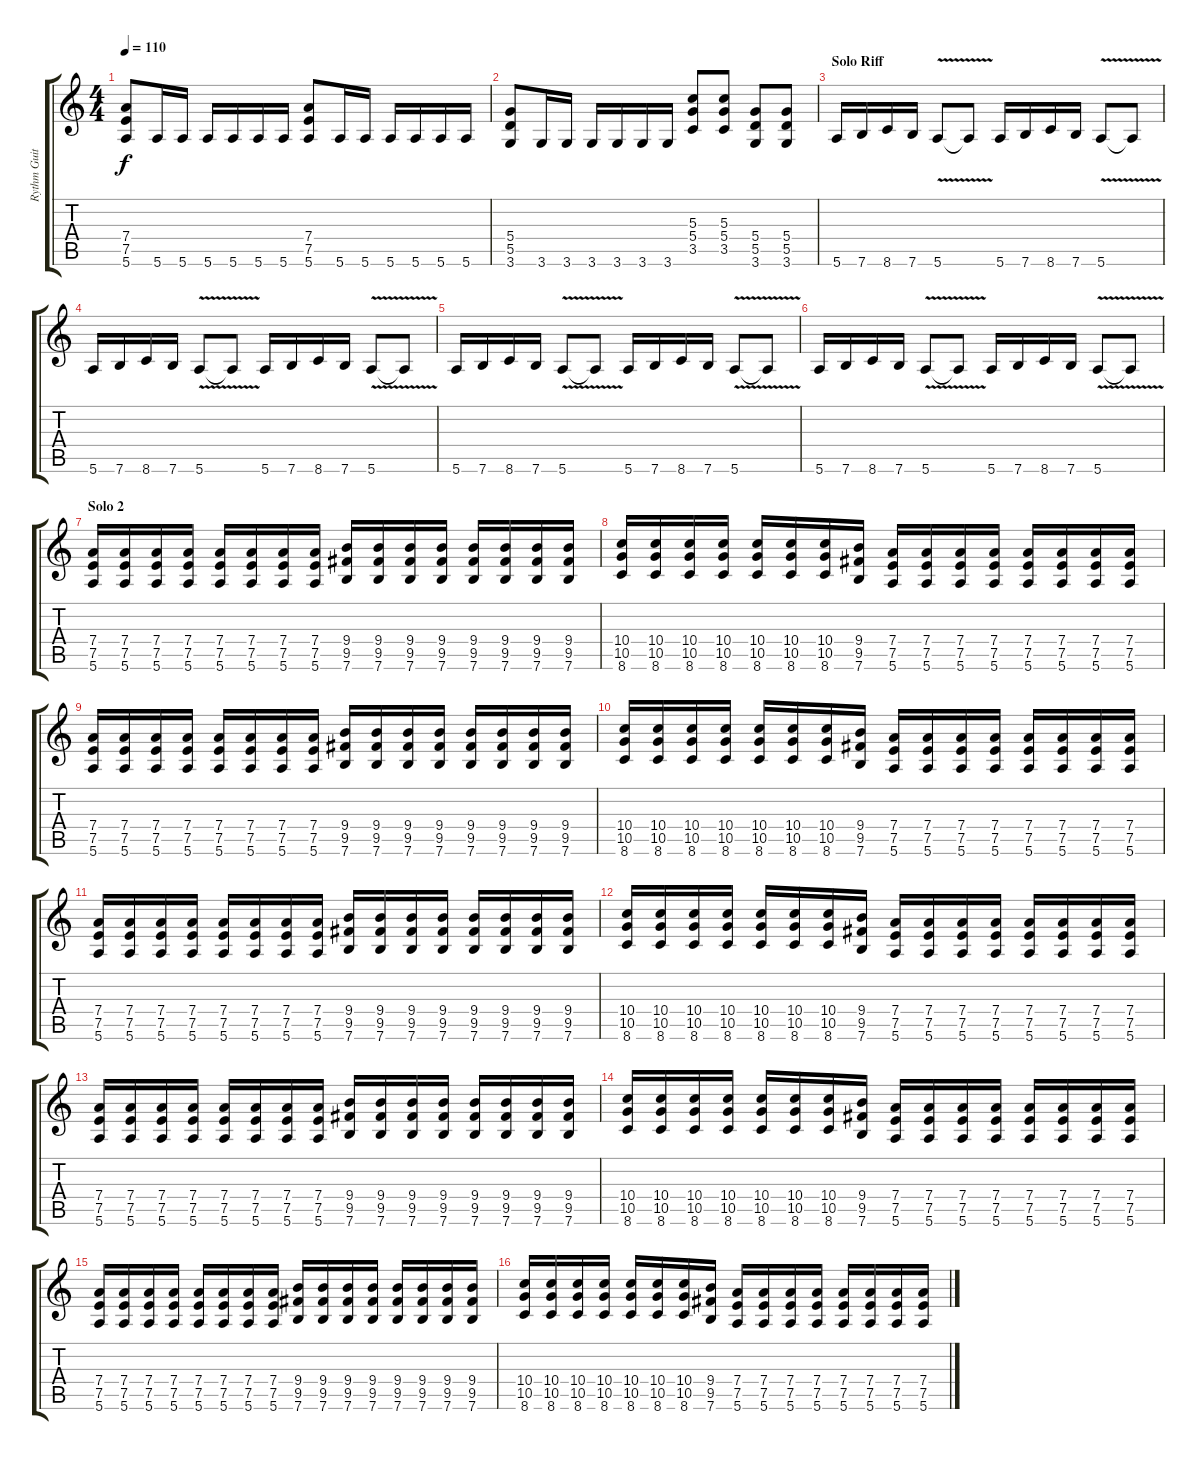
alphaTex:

\track ("Rythm Guitar" "Rythm Guit") {instrument overdrivenguitar}
\staff {score tabs}
\tuning (E4 B3 G3 D3 A2 E2) {hide}
\ts (4 4)
\tempo 110
\clef g2
\ks c
(7.4 7.5 5.6).8{dy f} 5.6.16 5.6.16 5.6.16 5.6.16 5.6.16 5.6.16 (7.4 7.5 5.6).8 5.6.16 5.6.16 5.6.16 5.6.16 5.6.16 5.6.16 |
(5.4 5.5 3.6).8 3.6.16 3.6.16 3.6.16 3.6.16 3.6.16 3.6.16 (5.3 5.4 3.5).8 (5.3 5.4 3.5).8 (5.4 5.5 3.6).8 (5.4 5.5 3.6).8 |
\section ("" "Solo Riff")
5.6.16 7.6.16 8.6.16 7.6.16 5.6{v}.8 5.6{t}.8 5.6.16 7.6.16 8.6.16 7.6.16 5.6{v}.8 5.6{t}.8 |
5.6.16 7.6.16 8.6.16 7.6.16 5.6{v}.8 5.6{t}.8 5.6.16 7.6.16 8.6.16 7.6.16 5.6{v}.8 5.6{t}.8 |
5.6.16 7.6.16 8.6.16 7.6.16 5.6{v}.8 5.6{t}.8 5.6.16 7.6.16 8.6.16 7.6.16 5.6{v}.8 5.6{t}.8 |
5.6.16 7.6.16 8.6.16 7.6.16 5.6{v}.8 5.6{t}.8 5.6.16 7.6.16 8.6.16 7.6.16 5.6{v}.8 5.6{t}.8 |
\section ("" "Solo 2")
(7.4 7.5 5.6).16 (7.4 7.5 5.6).16 (7.4 7.5 5.6).16 (7.4 7.5 5.6).16 (7.4 7.5 5.6).16 (7.4 7.5 5.6).16 (7.4 7.5 5.6).16 (7.4 7.5 5.6).16 (9.4 9.5 7.6).16 (9.4 9.5 7.6).16 (9.4 9.5 7.6).16 (9.4 9.5 7.6).16 (9.4 9.5 7.6).16 (9.4 9.5 7.6).16 (9.4 9.5 7.6).16 (9.4 9.5 7.6).16 |
(10.4 10.5 8.6).16 (10.4 10.5 8.6).16 (10.4 10.5 8.6).16 (10.4 10.5 8.6).16 (10.4 10.5 8.6).16 (10.4 10.5 8.6).16 (10.4 10.5 8.6).16 (9.4 9.5 7.6).16 (7.4 7.5 5.6).16 (7.4 7.5 5.6).16 (7.4 7.5 5.6).16 (7.4 7.5 5.6).16 (7.4 7.5 5.6).16 (7.4 7.5 5.6).16 (7.4 7.5 5.6).16 (7.4 7.5 5.6).16 |
(7.4 7.5 5.6).16 (7.4 7.5 5.6).16 (7.4 7.5 5.6).16 (7.4 7.5 5.6).16 (7.4 7.5 5.6).16 (7.4 7.5 5.6).16 (7.4 7.5 5.6).16 (7.4 7.5 5.6).16 (9.4 9.5 7.6).16 (9.4 9.5 7.6).16 (9.4 9.5 7.6).16 (9.4 9.5 7.6).16 (9.4 9.5 7.6).16 (9.4 9.5 7.6).16 (9.4 9.5 7.6).16 (9.4 9.5 7.6).16 |
(10.4 10.5 8.6).16 (10.4 10.5 8.6).16 (10.4 10.5 8.6).16 (10.4 10.5 8.6).16 (10.4 10.5 8.6).16 (10.4 10.5 8.6).16 (10.4 10.5 8.6).16 (9.4 9.5 7.6).16 (7.4 7.5 5.6).16 (7.4 7.5 5.6).16 (7.4 7.5 5.6).16 (7.4 7.5 5.6).16 (7.4 7.5 5.6).16 (7.4 7.5 5.6).16 (7.4 7.5 5.6).16 (7.4 7.5 5.6).16 |
(7.4 7.5 5.6).16 (7.4 7.5 5.6).16 (7.4 7.5 5.6).16 (7.4 7.5 5.6).16 (7.4 7.5 5.6).16 (7.4 7.5 5.6).16 (7.4 7.5 5.6).16 (7.4 7.5 5.6).16 (9.4 9.5 7.6).16 (9.4 9.5 7.6).16 (9.4 9.5 7.6).16 (9.4 9.5 7.6).16 (9.4 9.5 7.6).16 (9.4 9.5 7.6).16 (9.4 9.5 7.6).16 (9.4 9.5 7.6).16 |
(10.4 10.5 8.6).16 (10.4 10.5 8.6).16 (10.4 10.5 8.6).16 (10.4 10.5 8.6).16 (10.4 10.5 8.6).16 (10.4 10.5 8.6).16 (10.4 10.5 8.6).16 (9.4 9.5 7.6).16 (7.4 7.5 5.6).16 (7.4 7.5 5.6).16 (7.4 7.5 5.6).16 (7.4 7.5 5.6).16 (7.4 7.5 5.6).16 (7.4 7.5 5.6).16 (7.4 7.5 5.6).16 (7.4 7.5 5.6).16 |
(7.4 7.5 5.6).16 (7.4 7.5 5.6).16 (7.4 7.5 5.6).16 (7.4 7.5 5.6).16 (7.4 7.5 5.6).16 (7.4 7.5 5.6).16 (7.4 7.5 5.6).16 (7.4 7.5 5.6).16 (9.4 9.5 7.6).16 (9.4 9.5 7.6).16 (9.4 9.5 7.6).16 (9.4 9.5 7.6).16 (9.4 9.5 7.6).16 (9.4 9.5 7.6).16 (9.4 9.5 7.6).16 (9.4 9.5 7.6).16 |
(10.4 10.5 8.6).16 (10.4 10.5 8.6).16 (10.4 10.5 8.6).16 (10.4 10.5 8.6).16 (10.4 10.5 8.6).16 (10.4 10.5 8.6).16 (10.4 10.5 8.6).16 (9.4 9.5 7.6).16 (7.4 7.5 5.6).16 (7.4 7.5 5.6).16 (7.4 7.5 5.6).16 (7.4 7.5 5.6).16 (7.4 7.5 5.6).16 (7.4 7.5 5.6).16 (7.4 7.5 5.6).16 (7.4 7.5 5.6).16 |
(7.4 7.5 5.6).16 (7.4 7.5 5.6).16 (7.4 7.5 5.6).16 (7.4 7.5 5.6).16 (7.4 7.5 5.6).16 (7.4 7.5 5.6).16 (7.4 7.5 5.6).16 (7.4 7.5 5.6).16 (9.4 9.5 7.6).16 (9.4 9.5 7.6).16 (9.4 9.5 7.6).16 (9.4 9.5 7.6).16 (9.4 9.5 7.6).16 (9.4 9.5 7.6).16 (9.4 9.5 7.6).16 (9.4 9.5 7.6).16 |
(10.4 10.5 8.6).16 (10.4 10.5 8.6).16 (10.4 10.5 8.6).16 (10.4 10.5 8.6).16 (10.4 10.5 8.6).16 (10.4 10.5 8.6).16 (10.4 10.5 8.6).16 (9.4 9.5 7.6).16 (7.4 7.5 5.6).16 (7.4 7.5 5.6).16 (7.4 7.5 5.6).16 (7.4 7.5 5.6).16 (7.4 7.5 5.6).16 (7.4 7.5 5.6).16 (7.4 7.5 5.6).16 (7.4 7.5 5.6).16
